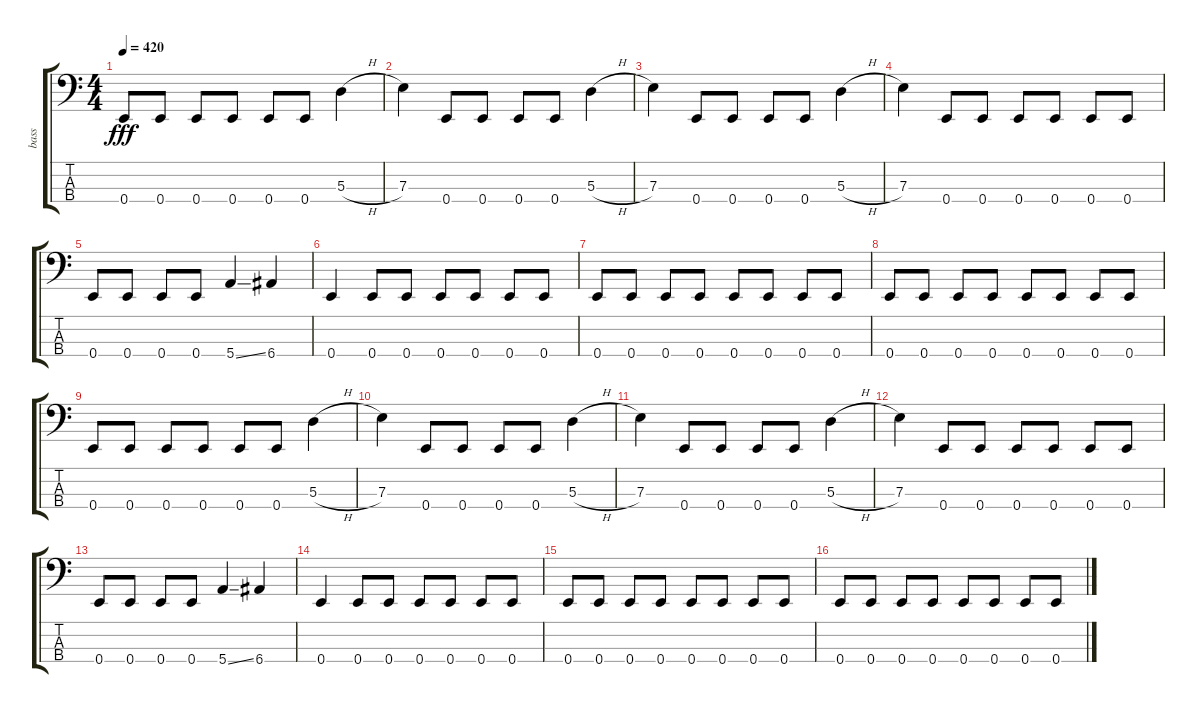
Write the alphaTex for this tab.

\track ("bass" "bass") {instrument slapbass2}
\staff {score tabs}
\tuning (G2 D2 A1 E1) {hide}
\ts (4 4)
\tempo 420
\clef f4
\ks c
0.4.8{dy fff} 0.4.8 0.4.8 0.4.8 0.4.8 0.4.8 5.3{h}.4 |
7.3.4 0.4.8 0.4.8 0.4.8 0.4.8 5.3{h}.4 |
7.3.4 0.4.8 0.4.8 0.4.8 0.4.8 5.3{h}.4 |
7.3.4 0.4.8 0.4.8 0.4.8 0.4.8 0.4.8 0.4.8 |
0.4.8 0.4.8 0.4.8 0.4.8 5.4{ss}.4 6.4.4 |
0.4.4 0.4.8 0.4.8 0.4.8 0.4.8 0.4.8 0.4.8 |
0.4.8 0.4.8 0.4.8 0.4.8 0.4.8 0.4.8 0.4.8 0.4.8 |
0.4.8 0.4.8 0.4.8 0.4.8 0.4.8 0.4.8 0.4.8 0.4.8 |
0.4.8 0.4.8 0.4.8 0.4.8 0.4.8 0.4.8 5.3{h}.4 |
7.3.4 0.4.8 0.4.8 0.4.8 0.4.8 5.3{h}.4 |
7.3.4 0.4.8 0.4.8 0.4.8 0.4.8 5.3{h}.4 |
7.3.4 0.4.8 0.4.8 0.4.8 0.4.8 0.4.8 0.4.8 |
0.4.8 0.4.8 0.4.8 0.4.8 5.4{ss}.4 6.4.4 |
0.4.4 0.4.8 0.4.8 0.4.8 0.4.8 0.4.8 0.4.8 |
0.4.8 0.4.8 0.4.8 0.4.8 0.4.8 0.4.8 0.4.8 0.4.8 |
0.4.8 0.4.8 0.4.8 0.4.8 0.4.8 0.4.8 0.4.8 0.4.8
